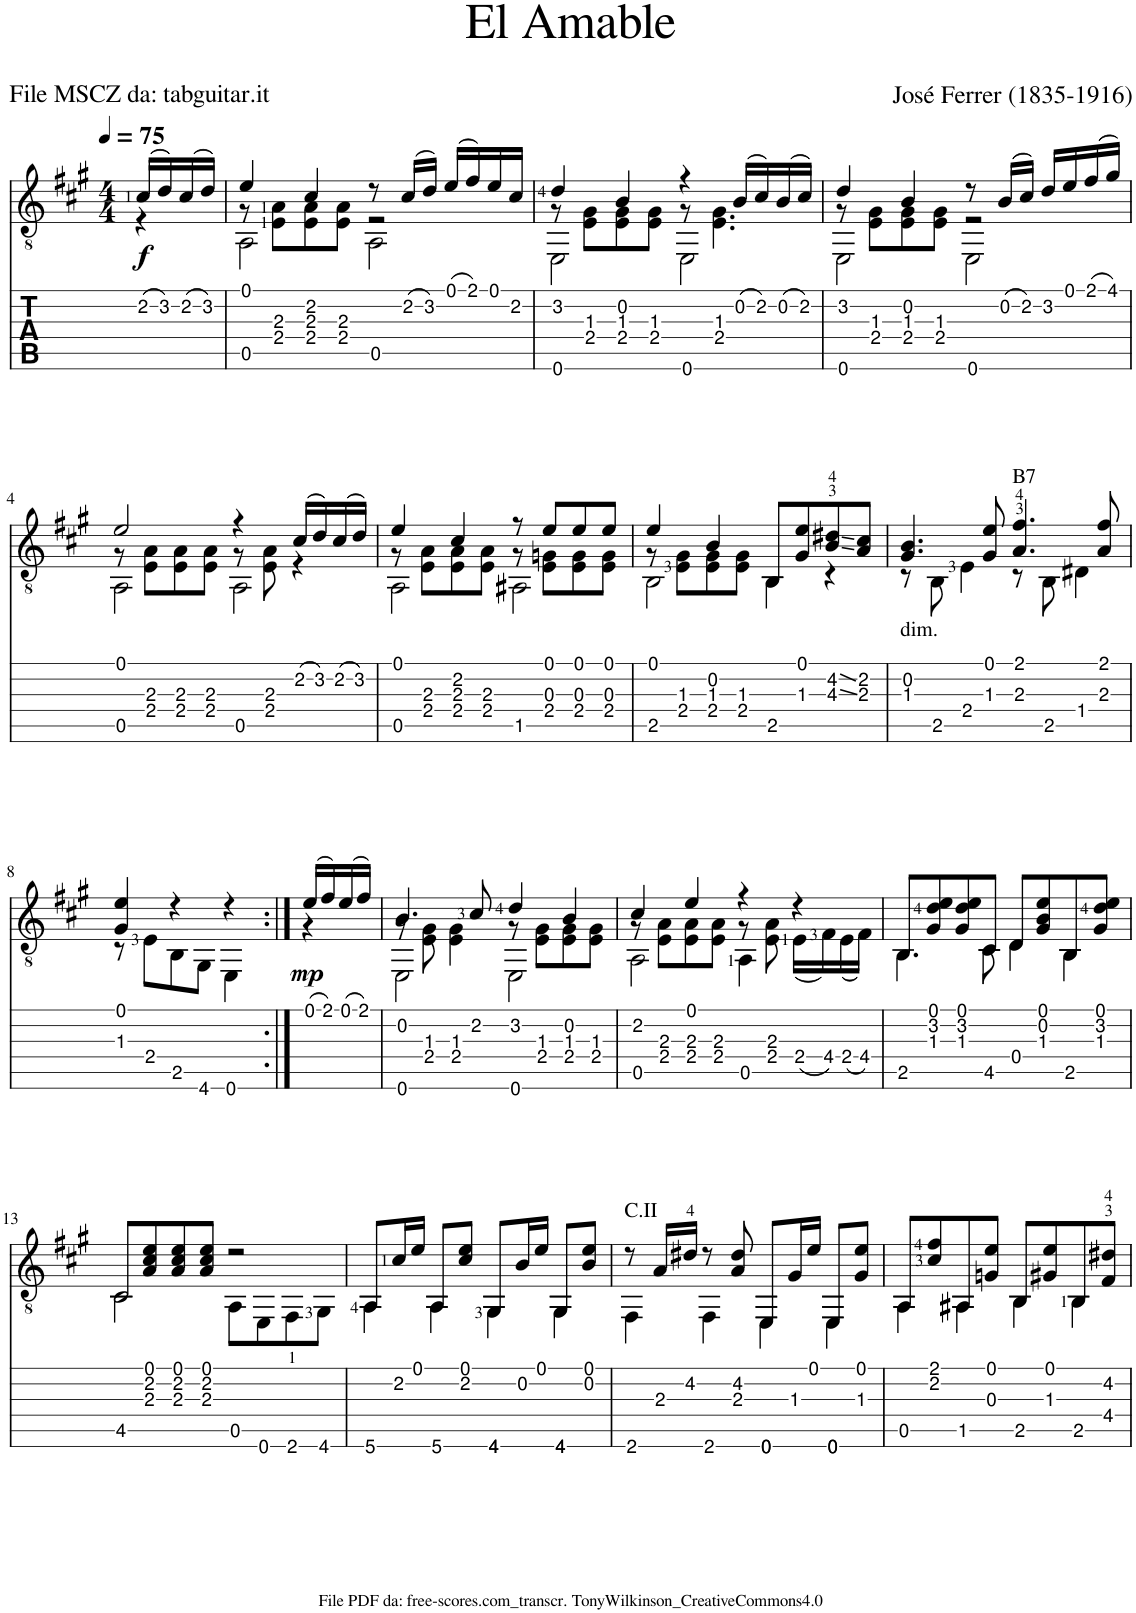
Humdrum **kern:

**kern	**kern	**dynam
*part1	*part1	*part1
*staff2	*staff1	*staff1/2
*I"Guitar	*	*
*I'Guit.	*	*
*stria6	*	*
*	*clefGv2	*
*k[f#c#g#]	*k[f#c#g#]	*
*M4/4	*M4/4	*
*MM75	*MM75	*
=	=	=
*^	*^	*
!	!	!	!	!LO:DY:b
16c#LL	4r	(16c#/LL	4r	f
16dJ	.	16d/)	.	.
16c#L	.	(16c#/	.	.
16dJJ	.	16d/JJ)	.	.
=1	=1	=1	=1	=1
*	*^	*	*^	*
4e	8r	2AA	4e/	8r	2AA\	.
.	8E 8A	.	.	8E\ 8A\L	.	.
4c#	8E\ 8A\L	.	4c#/	8E\ 8A\	.	.
.	8E\ 8A\J	.	.	8E\ 8A\J	.	.
8r	2r	2AA	8r	2r	2AA\	.
16c#LL	.	.	(16c#/LL	.	.	.
16dJJ	.	.	16d/JJ)	.	.	.
16eLL	.	.	(16e/LL	.	.	.
16f#J	.	.	16f#/)	.	.	.
16eL	.	.	16e/	.	.	.
16c#JJ	.	.	16c#/JJ	.	.	.
=2	=2	=2	=2	=2	=2	=2
4d	8r	2EE	4d/	8r	2EE\	.
.	8E 8G#	.	.	8E\ 8G#\L	.	.
4B	8E\ 8G#\L	.	4B/	8E\ 8G#\	.	.
.	8E\ 8G#\J	.	.	8E\ 8G#\J	.	.
4r	8r	2EE	4r	8r	2EE\	.
.	4.E 4.G#	.	.	4.E\ 4.G#\	.	.
16BLL	.	.	(16B/LL	.	.	.
16c#J	.	.	16c#/)	.	.	.
16BL	.	.	(16B/	.	.	.
16c#JJ	.	.	16c#/JJ)	.	.	.
=3	=3	=3	=3	=3	=3	=3
4d	8r	2EE	4d/	8r	2EE\	.
.	8E 8G#	.	.	8E\ 8G#\L	.	.
4B	8E\ 8G#\L	.	4B/	8E\ 8G#\	.	.
.	8E\ 8G#\J	.	.	8E\ 8G#\J	.	.
8r	2r	2EE	8r	2r	2EE\	.
16BLL	.	.	(16B/LL	.	.	.
16c#JJ	.	.	16c#/JJ)	.	.	.
16dLL	.	.	16d/LL	.	.	.
16eJ	.	.	16e/	.	.	.
16f#L	.	.	(16f#/	.	.	.
16g#JJ	.	.	16g#/JJ)	.	.	.
!!LO:LB:g=z	!!	!!
=4	=4	=4	=4	=4	=4	=4
2e	8r	2AA	2e/	8r	2AA\	.
.	8E 8A	.	.	8E\ 8A\L	.	.
.	8E\ 8A\L	.	.	8E\ 8A\	.	.
.	8E\ 8A\J	.	.	8E\ 8A\J	.	.
4r	8r	2AA	4r	8r	2AA\	.
.	8E 8A	.	.	8E\ 8A\	.	.
16c#LL	4r	.	(16c#/LL	4r	.	.
16dJ	.	.	16d/)	.	.	.
16c#L	.	.	(16c#/	.	.	.
16dJJ	.	.	16d/JJ)	.	.	.
=5	=5	=5	=5	=5	=5	=5
4e	8r	2AA	4e/	8r	2AA\	.
.	8E 8A	.	.	8E\ 8A\L	.	.
4c#	8E\ 8A\L	.	4c#/	8E\ 8A\	.	.
.	8E\ 8A\J	.	.	8E\ 8A\J	.	.
8r	8r	2AA#	8r	8r	2AA#X\	.
8e	8E 8G	.	8e/L	8E\ 8Gn\L	.	.
8eL	8E\ 8G\L	.	8e/	8E\ 8G\	.	.
8eJ	8E\ 8G\J	.	8e/J	8E\ 8G\J	.	.
=6	=6	=6	=6	=6	=6	=6
4e	8r	2BB	4e/	8r	2BB\	.
.	8E 8G#	.	.	8E\ 8G#\L	.	.
4B	8E\ 8G#\L	.	4B/	8E\ 8G#\	.	.
.	8E\ 8G#\J	.	.	8E\ 8G#\J	.	.
8BBL	4BB	2ryy	8BB/L	4BB\	2ryy	.
8G#\ 8e\J	.	.	8G#/ 8e/	.	.	.
8B\ 8d#\L	4r	.	8B/ 8d#X/	4r	.	.
8A\ 8c#\J	.	.	8A/ 8c#/J	.	.	.
*	*v	*v	*	*	*	*
*	*	*	*v	*v	*
=7	=7	=7	=7	=7
!LO:TX:a:t=dim.	!	!	!	!
4.G# 4.B	8r	4.G#/ 4.B/	8r	.
.	8BB	.	8BB\	.
.	4E	.	4E\	.
8G# 8e	.	8G#/ 8e/	.	.
!	!	!LO:TX:a:t=B7	!	!
4.A 4.f#	8r	4.A/ 4.f#/	8r	.
.	8BB	.	8BB\	.
.	4D#	.	4D#X\	.
8A 8f#	.	8A/ 8f#/	.	.
!!LO:LB:g=z	!!
=8	=8	=8	=8	=8
4G# 4e	8r	4G#/ 4e/	8r	.
.	8E	.	8E\L	.
4r	8BBL	4r	8BB\	.
.	8GG#J	.	8GG#\J	.
4r	4EE	4r	4EE\	.
=9:|!	=9:|!	=9:|!	=9:|!	=9:|!
!	!	!	!	!LO:DY:b
16eLL	4r	(16e/LL	4r	mp
16f#J	.	16f#/)	.	.
16eL	.	(16e/	.	.
16f#JJ	.	16f#/JJ)	.	.
=10	=10	=10	=10	=10
*	*^	*	*^	*
4.B	8r	2EE	4.B/	8r	2EE\	.
.	8E 8G#	.	.	8E\ 8G#\	.	.
.	4E 4G#	.	.	4E\ 4G#\	.	.
8c#	.	.	8c#/	.	.	.
4d	8r	2EE	4d/	8r	2EE\	.
.	8E 8G#	.	.	8E\ 8G#\L	.	.
4B	8E\ 8G#\L	.	4B/	8E\ 8G#\	.	.
.	8E\ 8G#\J	.	.	8E\ 8G#\J	.	.
=11	=11	=11	=11	=11	=11	=11
4c#	8r	2AA	4c#/	8r	2AA\	.
.	8E 8A	.	.	8E\ 8A\L	.	.
4e	8E\ 8A\L	.	4e/	8E\ 8A\	.	.
.	8E\ 8A\J	.	.	8E\ 8A\J	.	.
4r	8r	4AA	4r	8r	4AA\	.
.	8E 8A	.	.	8E\ 8A\	.	.
4r	16ELL	4ryy	4r	(16E\LL	4ryy	.
.	16F#J	.	.	16F#\)	.	.
.	16EL	.	.	(16E\	.	.
.	16F#JJ	.	.	16F#\JJ)	.	.
*	*v	*v	*	*	*	*
*	*	*	*v	*v	*
=12	=12	=12	=12	=12
8BBL	4.BB	8BB/L	4.BB\	.
8G#\ 8d\ 8e\J	.	8G#/ 8d/ 8e/	.	.
8G#\ 8d\ 8e\L	.	8G#/ 8d/ 8e/	.	.
8C#J	8C#	8C#/J	8C#\	.
8DL	4D	8D/L	4D\	.
8G#\ 8B\ 8e\J	.	8G#/ 8B/ 8e/	.	.
8BBL	4BB	8BB/	4BB\	.
8G#\ 8d\ 8e\J	.	8G#/ 8d/ 8e/J	.	.
!!LO:LB:g=z	!!
=13	=13	=13	=13	=13
!	!	!LO:N:head=open	!	!
8C#L	2C#	8C#/L	2C#\	.
8A\ 8c#\ 8e\J	.	8A/ 8c#/ 8e/	.	.
8A\ 8c#\ 8e\L	.	8A/ 8c#/ 8e/	.	.
8A\ 8c#\ 8e\J	.	8A/ 8c#/ 8e/J	.	.
2r	8AAL	2r	8AA\L	.
.	8EEJ	.	8EE\	.
.	8FF#L	.	8FF#\	.
.	8GG#J	.	8GG#\J	.
=14	=14	=14	=14	=14
8AAL	4AA	8AA/L	4AA\	.
16c#L	.	16c#/L	.	.
16eJJ	.	16e/JJ	.	.
8AAL	4AA	8AA/L	4AA\	.
8c#\ 8e\J	.	8c#/ 8e/J	.	.
8GG#L	4GG#	8GG#/L	4GG#\	.
16BL	.	16B/L	.	.
16eJJ	.	16e/JJ	.	.
8GG#L	4GG#	8GG#/L	4GG#\	.
8B\ 8e\J	.	8B/ 8e/J	.	.
=15	=15	=15	=15	=15
!	!	!LO:TX:a:t=C.II	!	!
8r	4FF#	8r	4FF#\	.
16ALL	.	16A/LL	.	.
16d#JJ	.	16d#X/JJ	.	.
8r	4FF#	8r	4FF#\	.
8A 8d#	.	8A/ 8d#/	.	.
8EEL	4EE	8EE/L	4EE\	.
16G#L	.	16G#/L	.	.
16eJJ	.	16e/JJ	.	.
8EEL	4EE	8EE/L	4EE\	.
8G#\ 8e\J	.	8G#/ 8e/J	.	.
=16	=16	=16	=16	=16
8AAL	4AA	8AA/L	4AA\	.
8c#\ 8f#\J	.	8c#/ 8f#/	.	.
8AA#L	4AA#	8AA#X/	4AA#\	.
8G\ 8e\J	.	8Gn/ 8e/J	.	.
8BBL	4BB	8BB/L	4BB\	.
8G#\ 8e\J	.	8G#X/ 8e/	.	.
8BBL	4BB	8BB/	4BB\	.
8F#\ 8d#\J	.	8F#/ 8d#X/J	.	.
*v	*v	*	*	*
*	*v	*v	*
=	=	=
*-	*-	*-
